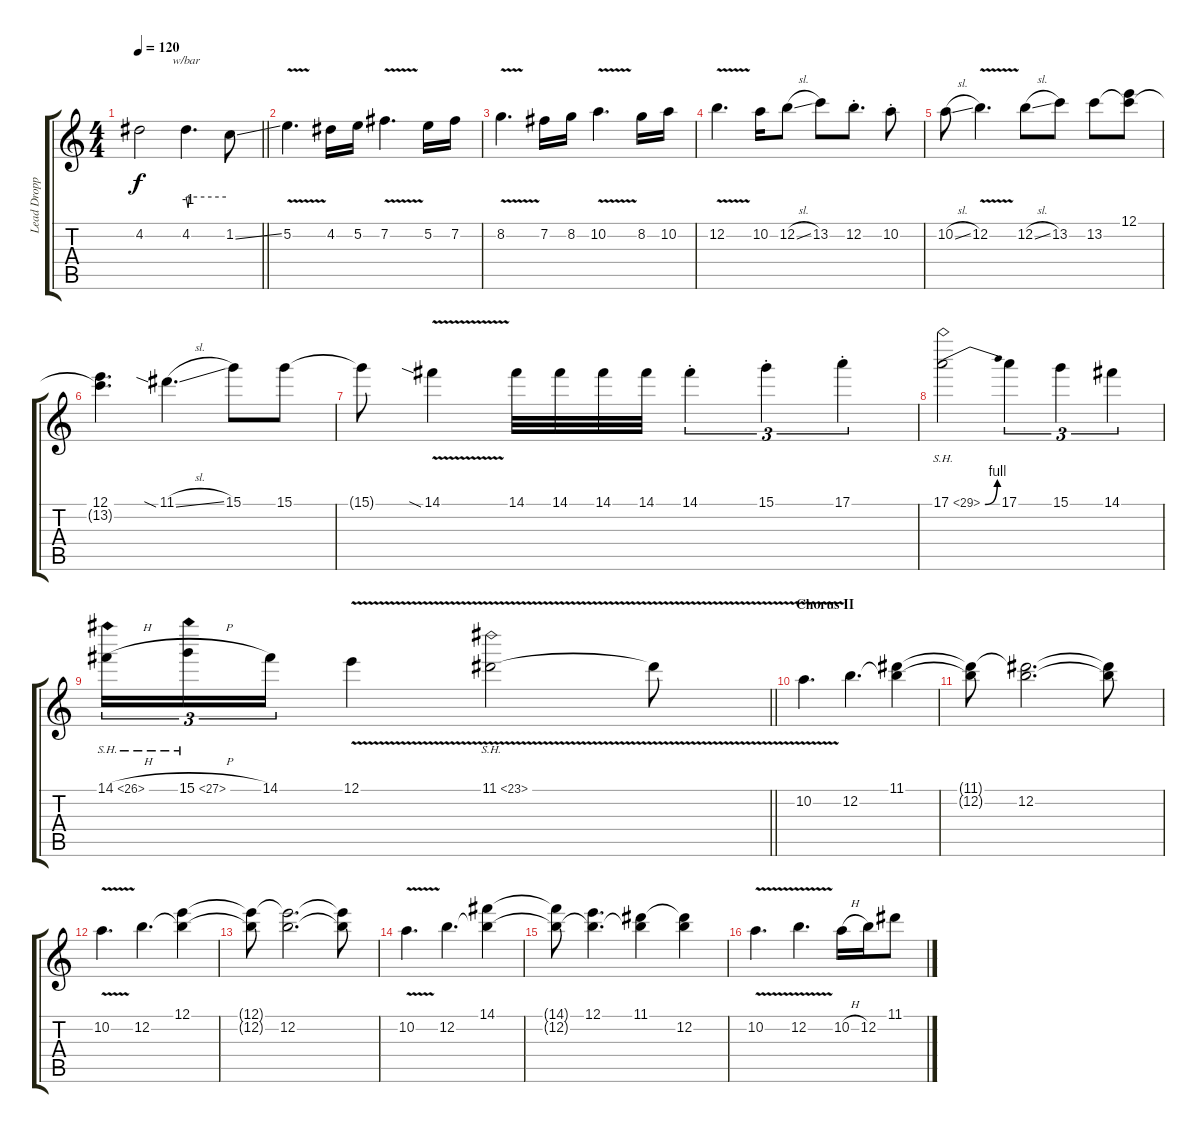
\track ("Lead Dropped D " "Lead Dropp") {instrument distortionguitar}
\staff {score tabs}
\tuning (E4 B3 G3 D3 A2 D2) {hide}
\ts (4 4)
\tempo 120
\clef g2
\barLineRight lightlight
\ks c
4.2{t}.2{dy f} 4.2.4{d tbe (custom default 0 0 3 -4 5 0 60 0)} 1.2{ss}.8 |
5.2{v}.4{d} 4.2.16 5.2.16 7.2{v}.4{d} 5.2.16 7.2.16 |
8.2{v}.4{d} 7.2.16 8.2.16 10.2{v}.4{d} 8.2.16 10.2.16 |
12.2{v}.4{d} 10.2.16 12.2{sl}.8 13.2.8 12.2{st}.8{d} 10.2{st}.8 |
10.2{sl}.8 12.2{v}.4{d} 12.2{sl}.8 13.2.8 13.2.8 (12.1 13.2{t}).8 |
(12.1 13.2{t}).4{d} 11.1{sia sl}.4{d} 15.1.8 15.1.8 |
15.1{t}.8 14.1{v sia}.4 14.1.32 14.1.32 14.1.32 14.1.32 14.1{st}.4{tu (3 2)} 15.1{st}.4{tu (3 2)} 17.1{st}.4{tu (3 2)} |
17.1{be (bend 0 0 60 4) sh 12}.2 17.1.4{tu (3 2)} 15.1.4{tu (3 2)} 14.1.4{tu (3 2)} |
\barLineRight lightlight
14.1{sh 12 h}.16{tu (3 2)} 15.1{sh 12 h}.16{tu (3 2)} 14.1.16{tu (3 2)} 12.1{v}.4 11.1{sh 12 v}.2 11.1{t}.8 |
\section ("" "Chorus II")
10.2{v}.4{d instrument overdrivenguitar} 12.2.4{d} (11.1 12.2{t}).4 |
(11.1{t} 12.2{t}).8 (11.1{t} 12.2).2{d} (11.1{t} 12.2{t}).8 |
10.2{v}.4{d} 12.2.4{d} (12.1 12.2{t}).4 |
(12.1{t} 12.2{t}).8 (12.1{t} 12.2).2{d} (12.1{t} 12.2{t}).8 |
10.2{v}.4{d} 12.2.4{d} (14.1 12.2{t}).4 |
(14.1{t} 12.2{t}).8 (12.1 12.2{t}).4{d} (11.1 12.2{t}).4 (11.1{t} 12.2).4 |
10.2{v}.4{d} 12.2{v}.4{d} 10.2{h}.16 12.2.16 11.1.8
